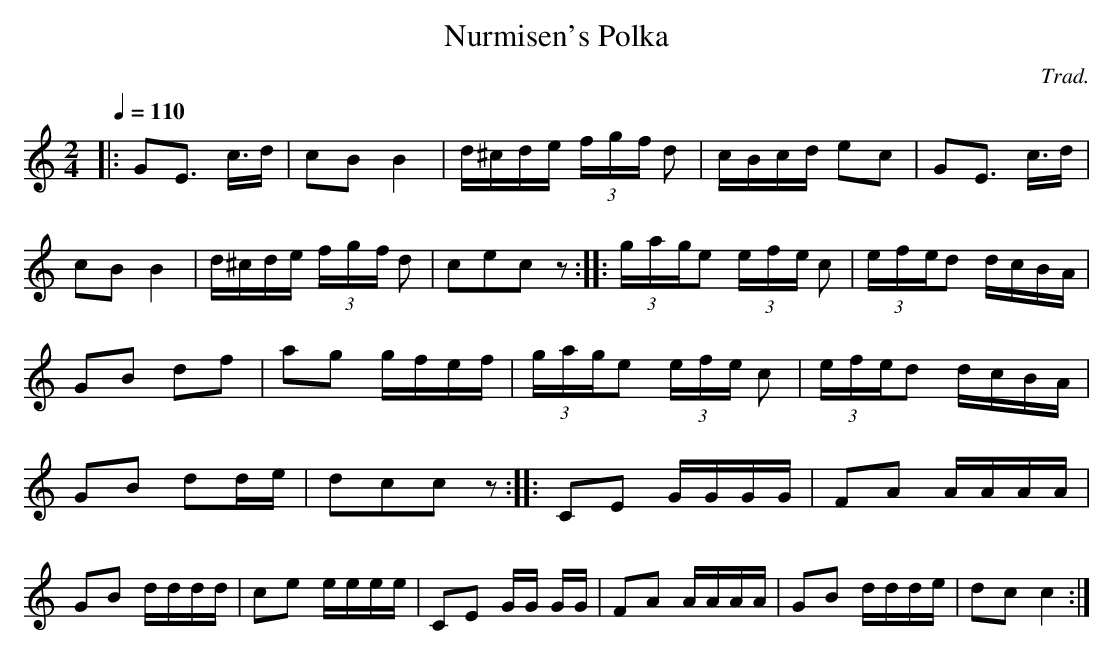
X:1
T:Nurmisen's Polka
M:2/4
L:1/16
Q:1/4=110
C:Trad.
K:CMajor
|:G2E2 >c3d| c2B2 B4|d^cde (3 f-g-f d2|cBcd e2c2|G2E2 >c3d|c2B2 B4|\
d^cde (3 f-g-f d2|c2e2c2 z2::(3g-a-ge2 (3e-f-e c2|(3e-f-ed2 dcBA|\
G2B2 d2f2|a2g2 gfef|(3g-a-ge2 (3e-f-e c2|(3e-f-ed2 dcBA|G2B2 d2de|\
d2c2c2z2::C2E2 GGGG|F2A2 AAAA| G2B2 dddd|c2e2 eeee| C2E2 GG GG|\
F2A2 AAAA|G2B2 ddde| d2c2 c4:|
